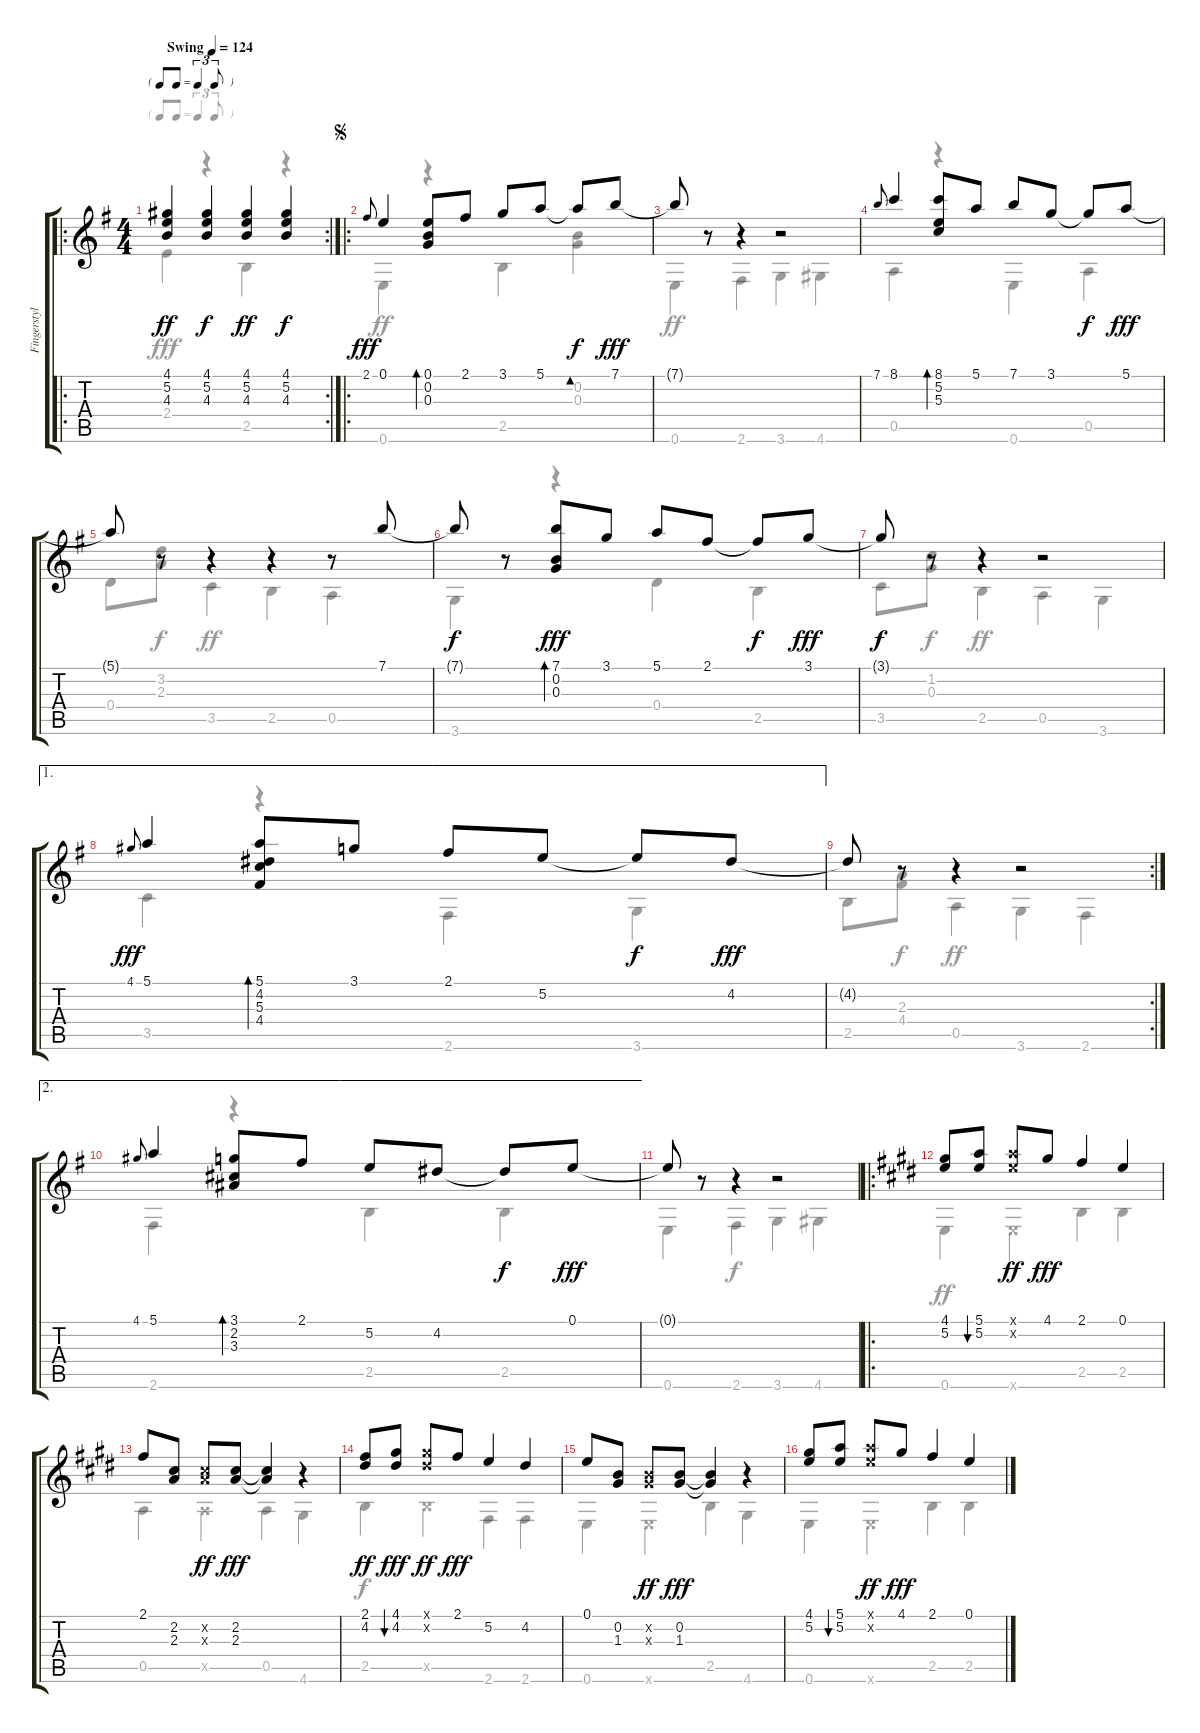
\track ("Fingerstyle Guitar" "Fingerstyl") {instrument acousticguitarsteel}
\staff {score tabs}
\tuning (E4 B3 G3 D3 A2 E2) {hide}
\voice
\ro
\rc 2
\ts (4 4)
\tf triplet8th
\tempo (124 "Swing")
\clef g2
\ks eminor
(4.1 5.2 4.3).4{dy ff instrument acousticguitarsteel} (4.1 5.2 4.3).4{dy f} (4.1 5.2 4.3).4{dy ff} (4.1 5.2 4.3).4{dy f} |
\ro
\jump segno
2.1.8{gr onbeat dy fff} 0.1.4 (0.1 0.2 0.3).8{bd 120} 2.1.8 3.1.8 5.1.8 5.1{t}.8{bd 240 dy f} 7.1.8{dy fff} |
7.1{t}.8 r.8 r.4 r.2 |
7.1.8{gr onbeat} 8.1.4 (8.1 5.2 5.3).8{bd 120} 5.1.8 7.1.8 3.1.8 3.1{t}.8{dy f} 5.1.8{dy fff} |
5.1{t}.8 r.8 r.4 r.4 r.8 7.1.8 |
7.1{t}.8{dy f} r.8 (7.1 0.2 0.3).8{bd 120 dy fff} 3.1.8 5.1.8 2.1.8 2.1{t}.8{dy f} 3.1.8{dy fff} |
3.1{t}.8{dy f} r.8 r.4 r.2 |
\ae 1
4.1.8{gr onbeat dy fff} 5.1.4 (5.1 4.2 5.3 4.4).8{bd 120} 3.1.8 2.1.8 5.2.8 5.2{t}.8{dy f} 4.2.8{dy fff} |
\rc 2
4.2{t}.8 r.8 r.4 r.2 |
\ae 2
4.1.8{gr onbeat} 5.1.4 (3.1 2.2 3.3).8{bd 120} 2.1.8 5.2.8 4.2.8 4.2{t}.8{dy f} 0.1.8{dy fff} |
0.1{t}.8 r.8 r.4 r.2 |
\ro
\ks e
(4.1 5.2).8 (5.1 5.2).8{bu 60} (5.1{x} 5.2{x}).8{dy ff} 4.1.8{dy fff} 2.1.4 0.1.4 |
2.1.8 (2.2 2.3).8 (2.2{x} 2.3{x}).8{dy ff} (2.2 2.3).8{dy fff} (2.2{t} 2.3{t}).4 r.4 |
(2.1 4.2).8{dy ff} (4.1 4.2).8{bu 60 dy fff} (4.1{x} 4.2{x}).8{dy ff} 2.1.8{dy fff} 5.2.4 4.2.4 |
0.1.8{beam Up} (0.2 1.3).8{beam Up} (0.2{x} 1.3{x}).8{dy ff} (0.2 1.3).8{dy fff} (0.2{t} 1.3{t}).4 r.4 |
(4.1 5.2).8 (5.1 5.2).8{bu 60} (5.1{x} 5.2{x}).8{dy ff} 4.1.8{dy fff} 2.1.4 0.1.4
\voice
\clef g2
\ottava regular
\simile none
\ks eminor
2.4.4{dy fff} r.4 2.5.4 r.4 |
0.6.4{dy ff} r.4 2.5.4 (0.2 0.3).4{dy f} |
0.6.4{dy ff} 2.6.4 3.6.4 4.6.4 |
0.5.4 r.4 0.6.4 0.5.4 |
0.4.8 (3.2 2.3).8{dy f} 3.5.4{dy ff} 2.5.4 0.5.4 |
3.6.4 r.4 0.4.4 2.5.4 |
3.5.8 (1.2 0.3).8{dy f} 2.5.4{dy ff} 0.5.4 3.6.4 |
3.5.4 r.4 2.6.4 3.6.4 |
2.5.8 (2.3 4.4).8{dy f} 0.5.4{dy ff} 3.6.4 2.6.4 |
2.6.4 r.4 2.5.4 2.5.4 |
0.6.4 2.6.4{dy f} 3.6.4 4.6.4 |
\ks e
0.6.4{dy ff} 0.6{x}.4 2.5.4 2.5.4 |
0.5.4 0.5{x}.4 0.5.4 4.6.4 |
2.5.4{dy f} 2.5{x}.4{dy ff} 2.6.4 2.6.4 |
0.6.4 0.6{x}.4 2.5.4 4.6.4 |
0.6.4 0.6{x}.4 2.5.4 2.5.4
